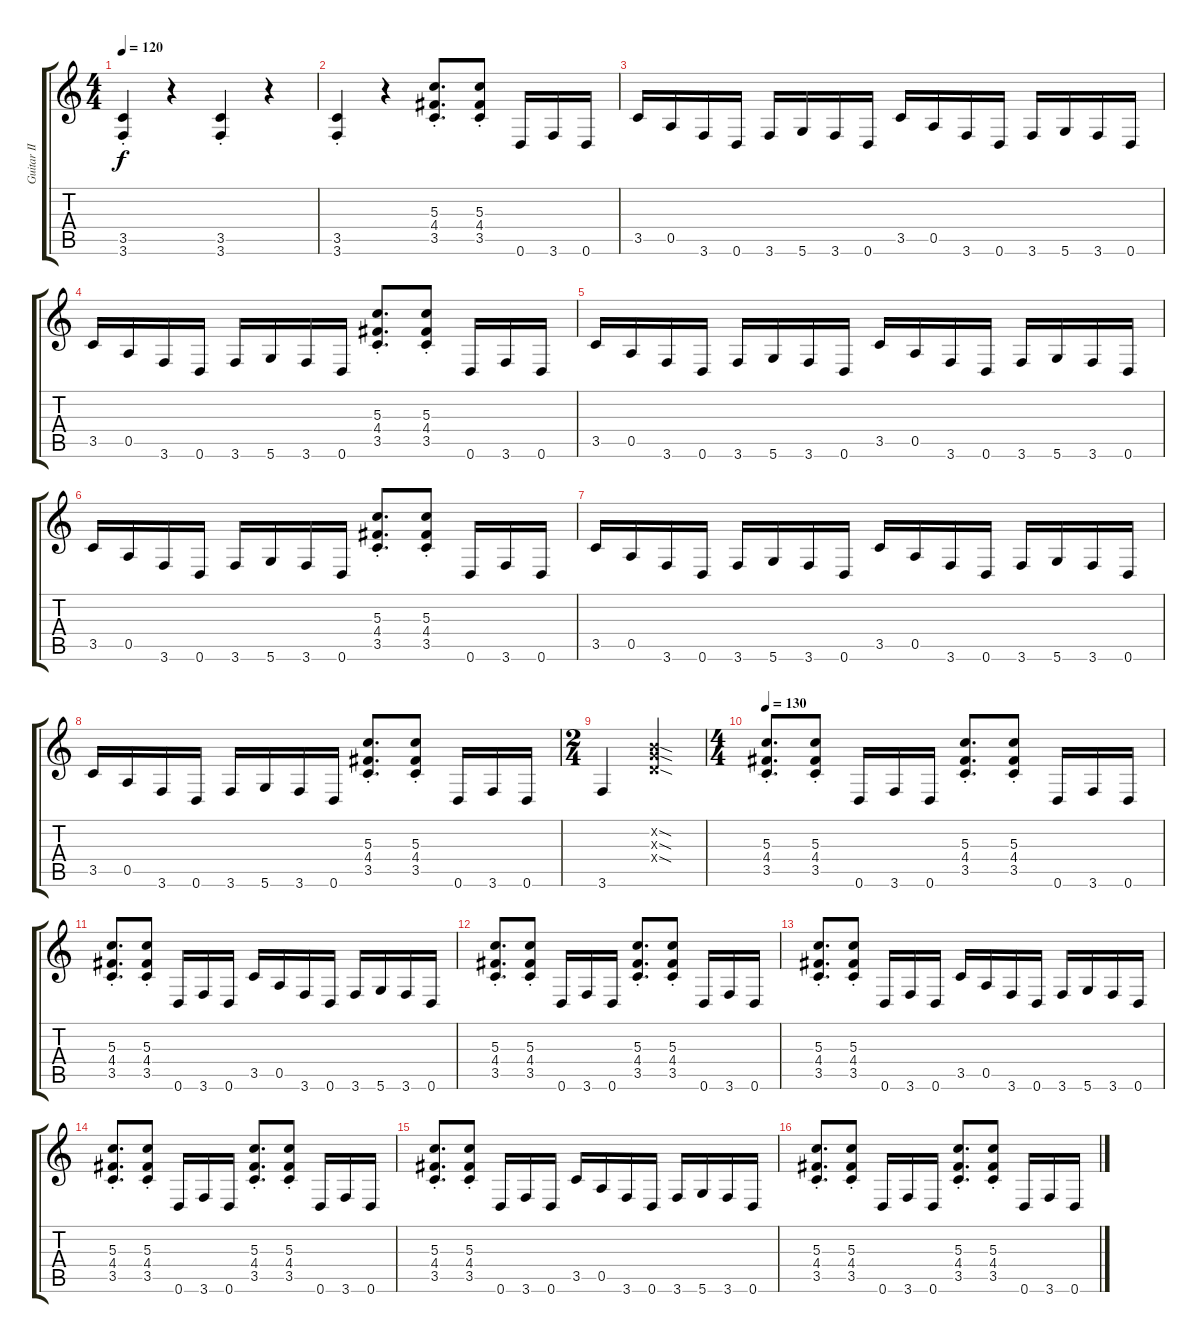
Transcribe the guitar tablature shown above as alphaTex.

\track ("Guitar II" "Guitar II") {instrument distortionguitar}
\staff {score tabs}
\tuning (E4 B3 G3 D3 A2 D2) {hide}
\ts (4 4)
\tempo 120
\clef g2
\ks c
(3.5{st} 3.6{st}).4{dy f} r.4 (3.5{st} 3.6{st}).4 r.4 |
(3.5{st} 3.6{st}).4 r.4 (5.3{st} 4.4{st} 3.5{st}).8{d} (5.3{st} 4.4{st} 3.5{st}).8 0.6.16 3.6.16 0.6.16 |
3.5.16 0.5.16 3.6.16 0.6.16 3.6.16 5.6.16 3.6.16 0.6.16 3.5.16 0.5.16 3.6.16 0.6.16 3.6.16 5.6.16 3.6.16 0.6.16 |
3.5.16 0.5.16 3.6.16 0.6.16 3.6.16 5.6.16 3.6.16 0.6.16 (5.3{st} 4.4{st} 3.5{st}).8{d} (5.3{st} 4.4{st} 3.5{st}).8 0.6.16 3.6.16 0.6.16 |
3.5.16 0.5.16 3.6.16 0.6.16 3.6.16 5.6.16 3.6.16 0.6.16 3.5.16 0.5.16 3.6.16 0.6.16 3.6.16 5.6.16 3.6.16 0.6.16 |
3.5.16 0.5.16 3.6.16 0.6.16 3.6.16 5.6.16 3.6.16 0.6.16 (5.3{st} 4.4{st} 3.5{st}).8{d} (5.3{st} 4.4{st} 3.5{st}).8 0.6.16 3.6.16 0.6.16 |
3.5.16 0.5.16 3.6.16 0.6.16 3.6.16 5.6.16 3.6.16 0.6.16 3.5.16 0.5.16 3.6.16 0.6.16 3.6.16 5.6.16 3.6.16 0.6.16 |
3.5.16 0.5.16 3.6.16 0.6.16 3.6.16 5.6.16 3.6.16 0.6.16 (5.3{st} 4.4{st} 3.5{st}).8{d} (5.3{st} 4.4{st} 3.5{st}).8 0.6.16 3.6.16 0.6.16 |
\ts (2 4)
3.6.4 (0.2{sod x} 0.3{sod x} 0.4{sod x}).4 |
\ts (4 4)
\tempo 130
(5.3{st} 4.4{st} 3.5{st}).8{d} (5.3{st} 4.4{st} 3.5{st}).8 0.6.16 3.6.16 0.6.16 (5.3{st} 4.4{st} 3.5{st}).8{d} (5.3{st} 4.4{st} 3.5{st}).8 0.6.16 3.6.16 0.6.16 |
(5.3{st} 4.4{st} 3.5{st}).8{d} (5.3{st} 4.4{st} 3.5{st}).8 0.6.16 3.6.16 0.6.16 3.5.16 0.5.16 3.6.16 0.6.16 3.6.16 5.6.16 3.6.16 0.6.16 |
(5.3{st} 4.4{st} 3.5{st}).8{d} (5.3{st} 4.4{st} 3.5{st}).8 0.6.16 3.6.16 0.6.16 (5.3{st} 4.4{st} 3.5{st}).8{d} (5.3{st} 4.4{st} 3.5{st}).8 0.6.16 3.6.16 0.6.16 |
(5.3{st} 4.4{st} 3.5{st}).8{d} (5.3{st} 4.4{st} 3.5{st}).8 0.6.16 3.6.16 0.6.16 3.5.16 0.5.16 3.6.16 0.6.16 3.6.16 5.6.16 3.6.16 0.6.16 |
(5.3{st} 4.4{st} 3.5{st}).8{d} (5.3{st} 4.4{st} 3.5{st}).8 0.6.16 3.6.16 0.6.16 (5.3{st} 4.4{st} 3.5{st}).8{d} (5.3{st} 4.4{st} 3.5{st}).8 0.6.16 3.6.16 0.6.16 |
(5.3{st} 4.4{st} 3.5{st}).8{d} (5.3{st} 4.4{st} 3.5{st}).8 0.6.16 3.6.16 0.6.16 3.5.16 0.5.16 3.6.16 0.6.16 3.6.16 5.6.16 3.6.16 0.6.16 |
(5.3{st} 4.4{st} 3.5{st}).8{d} (5.3{st} 4.4{st} 3.5{st}).8 0.6.16 3.6.16 0.6.16 (5.3{st} 4.4{st} 3.5{st}).8{d} (5.3{st} 4.4{st} 3.5{st}).8 0.6.16 3.6.16 0.6.16
